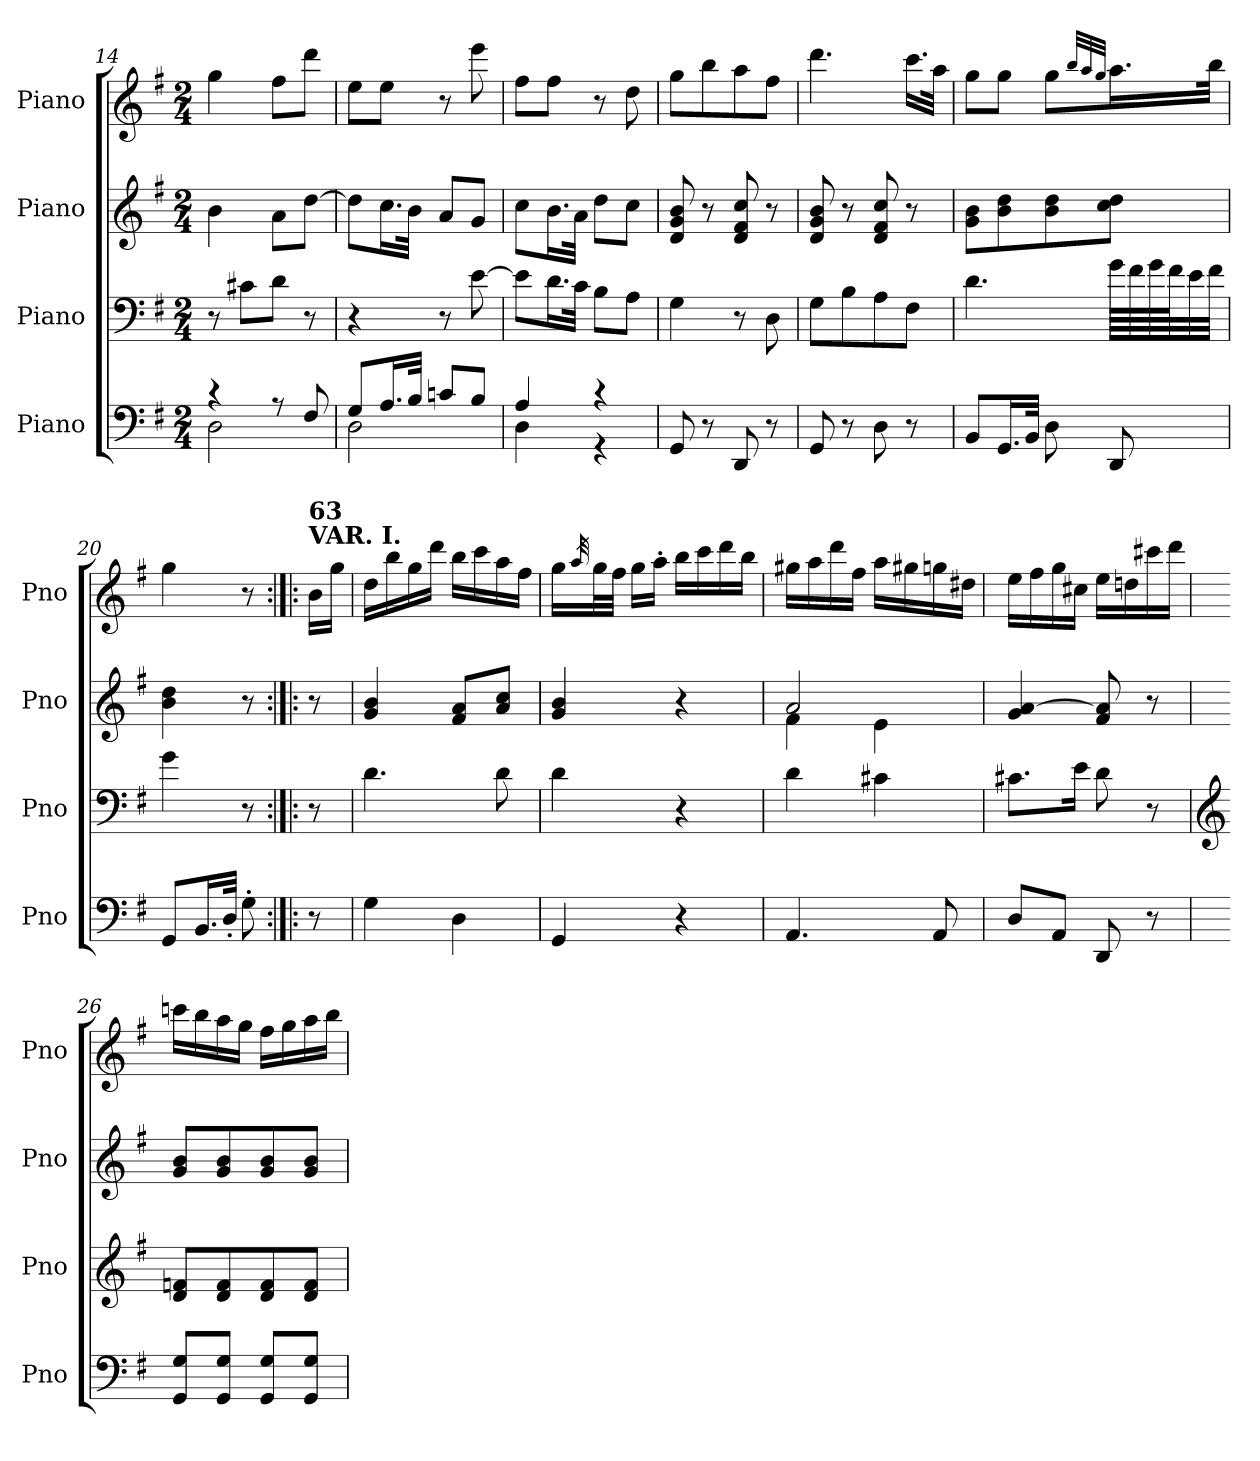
**kern	**kern	**kern	**kern
*part4	*part3	*part2	*part1
*staff4	*staff3	*staff2	*staff1
*I"Piano	*I"Piano	*I"Piano	*I"Piano
*I'Pno	*I'Pno	*I'Pno	*I'Pno
*clefF4	*clefF4	*clefG2	*clefG2
*k[f#]	*k[f#]	*k[f#]	*k[f#]
*M2/4	*M2/4	*M2/4	*M2/4
=14	=14	=14	=14
*^	*	*	*
4r	2D\	8r	4b\	4gg\
.	.	8c#X\L	.	.
8r	.	8d\J	8a\L	8ff#\L
8F#/	.	8r	[8dd\J	8ddd\J
=15	=15	=15	=15	=15
8G/L	2D\	4r	8dd\L]	8ee\L
16.A/L	.	.	16.cc\L	8ee\J
32B/JJk	.	.	32b\JJk	.
8cn/L	.	8r	8a/L	8r
8B/J	.	[8e\	8g/J	8eee\
=16	=16	=16	=16	=16
4A/	4D\	8e\L]	8cc\L	8ff#\L
.	.	16.d\L	16.b\L	8ff#\J
.	.	32c\JJk	32a\JJk	.
4r	4r	8B\L	8dd\L	8r
.	.	8A\J	8cc\J	8dd\
*v	*v	*	*	*
=17	=17	=17	=17
8GG/	4G\	8d/ 8g/ 8b/	8gg\L
8r	.	8r	8bb\
8DD/	8r	8d/ 8f#/ 8cc/	8aa\
8r	8D\	8r	8ff#\J
=18	=18	=18	=18
8GG/	8G\L	8d/ 8g/ 8b/	4.ddd\
8r	8B\	8r	.
8D\	8A\	8d/ 8f#/ 8cc/	.
8r	8F#\J	8r	16.ccc\LL
.	.	.	32aa\JJk
!!LO:LB:g=z
=19	=19	=19	=19
8BB/L	4.d\	8g\ 8b\L	8gg\L
16.GG/L	.	8b\ 8dd\	8gg\J
32BB/JJk	.	.	.
8D\	.	8b\ 8dd\	8gg\L
.	.	.	32qbb/LLL
.	.	.	32qaa/
.	.	.	32qgg/JJJ
8DD/	64g\LLLL	8cc\ 8dd\J	16.aa\L
.	64f#\	.	.
.	64g\	.	.
.	64f#\J	.	.
.	32e\	.	.
.	32f#\JJJ	.	32bb\JJk
=20	=20	=20	=20
8GG/L	4g\	4b\ 4dd\	4gg\
16.BB/L	.	.	.
32D'/JJk	.	.	.
8G'\	8r	8r	8r
=21:|!|:	=21:|!|:	=21:|!|:	=21:|!|:
!	!	!	!LO:TX:a:B:t=VAR. I.
!	!	!	!LO:TX:a:B:t=63
8r	8r	8r	16b\LL
.	.	.	16gg\JJ
=22	=22	=22	=22
4G\	4.d\	4g/ 4b/	16dd\LL
.	.	.	16bb\
.	.	.	16gg\
.	.	.	16ddd\JJ
4D\	.	8f#/ 8a/L	16bb\LL
.	.	.	16ccc\
.	8d\	8a/ 8cc/J	16aa\
.	.	.	16ff#\JJ
=23	=23	=23	=23
4GG/	4d\	4g/ 4b/	16gg\LL
.	.	.	32qaa/
.	.	.	32gg\L
.	.	.	32ff#\JJJ
.	.	.	16gg\LL
.	.	.	16aa'\JJ
4r	4r	4r	16bb\LL
.	.	.	16ccc\
.	.	.	16ddd\
.	.	.	16bb\JJ
!!LO:LB:g=z
=24	=24	=24	=24
*	*	*^	*
4.AA/	4d\	2a/	4f#\	16gg#X\LL
.	.	.	.	16aa\
.	.	.	.	16ddd\
.	.	.	.	16ff#\JJ
.	4c#X\	.	4e\	16aa\LL
.	.	.	.	16gg#X\
8AA/	.	.	.	16ggn\
.	.	.	.	16dd#X\JJ
*	*	*v	*v	*
=25	=25	=25	=25
8D/L	8.c#X\L	4g/ [4a/	16ee\LL
.	.	.	16ff#\
8AA/J	.	.	16gg\
.	16e\Jk	.	16cc#X\JJ
8DD/	8d\	8f#/ 8a/]	16ee\LL
.	.	.	16ddn\
8r	8r	8r	16ccc#X\
.	.	.	16ddd\JJ
=26	=26	=26	=26
*	*clefG2	*	*
8GG/ 8G/L	8d/ 8fn/L	8g/ 8b/L	16cccn\LL
.	.	.	16bb\
8GG/ 8G/J	8d/ 8f/	8g/ 8b/	16aa\
.	.	.	16gg\JJ
8GG/ 8G/L	8d/ 8f/	8g/ 8b/	16ff#\LL
.	.	.	16gg\
8GG/ 8G/J	8d/ 8f/J	8g/ 8b/J	16aa\
.	.	.	16bb\JJ
=	=	=	=
*-	*-	*-	*-
